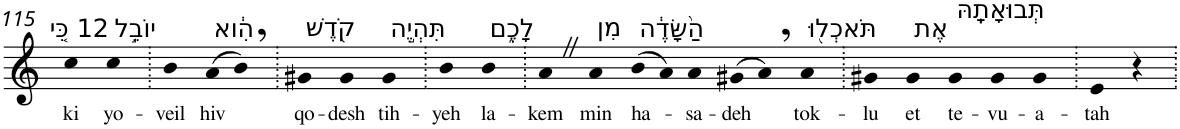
**kern	**text
*part1	*part1
*staff1	*staff1
*I"Piano	*
*I'Pno	*
!!LO:PB:g=z
*clefG2	*
*k[]	*
=115	=115
!LO:TX:a:t=12 כִּ֚י	!
!	!LO:LY:b
4cc	ki
!LO:TX:a:t=יוֹבֵ֣ל	!
!	!LO:LY:b
4cc	yo-
=116.	=116.
!	!LO:LY:b
4b	-veil
!LO:TX:a:t=הִ֔וא	!
!	!LO:LY:b
(>8a	hiv
8b,)	.
=117.	=117.
!LO:TX:a:t=קֹ֖דֶשׁ	!
!	!LO:LY:b
4g#X	qo-
!	!LO:LY:b
4g#	-desh
!LO:TX:a:t=תִּהְיֶ֣ה	!
!	!LO:LY:b
4g#	tih-
=118.	=118.
!	!LO:LY:b
4b	-yeh
!LO:TX:a:t=לָכֶ֑ם	!
!	!LO:LY:b
4b	la-
=119.	=119.
!	!LO:LY:b
4aZ	-kem
!LO:TX:a:t=מִן	!
!	!LO:LY:b
4a	min
!LO:TX:a:t=הַ֨שָּׂדֶ֔ה	!
!	!LO:LY:b
(>8b	ha-
8a)	.
!	!LO:LY:b
4a	-sa-
!	!LO:LY:b
(>8g#X	-deh
8a,)	.
!LO:TX:a:t=תֹּאכְל֖וּ	!
!	!LO:LY:b
4a	tok-
=120.	=120.
!	!LO:LY:b
4g#X	-lu
!LO:TX:a:t=אֶת	!
!	!LO:LY:b
4g#	et
!LO:TX:a:t=תְּבוּאָתָֽהּ	!
!	!LO:LY:b
4g#	te-
!	!LO:LY:b
4g#	-vu-
!	!LO:LY:b
4g#	-a-
=121.	=121.
!	!LO:LY:b
4e	-tah
4r	.
=.	=.
*-	*-
